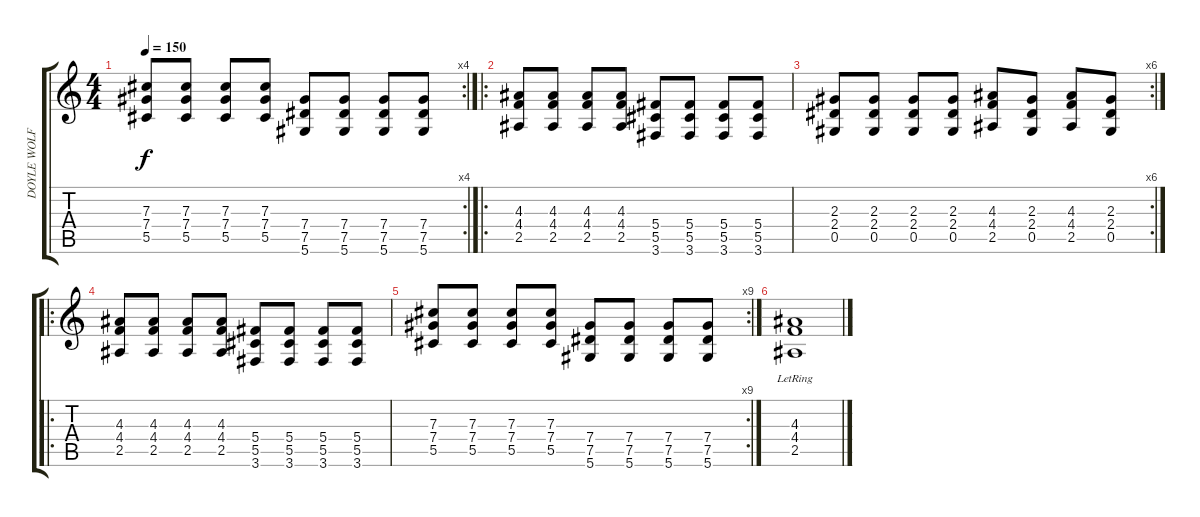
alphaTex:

\track ("DOYLE WOLFGANG VON FRANKENSTEIN" "DOYLE WOLF") {instrument distortionguitar}
\staff {score tabs}
\tuning (Eb4 Bb3 Gb3 Db3 Ab2 Eb2) {hide}
\rc 4
\ts (4 4)
\tempo 150
\clef g2
\ks c
(7.3 7.4 5.5).8{dy f} (7.3 7.4 5.5).8 (7.3 7.4 5.5).8 (7.3 7.4 5.5).8 (7.4 7.5 5.6).8 (7.4 7.5 5.6).8 (7.4 7.5 5.6).8 (7.4 7.5 5.6).8 |
\ro
(4.3 4.4 2.5).8 (4.3 4.4 2.5).8 (4.3 4.4 2.5).8 (4.3 4.4 2.5).8 (5.4 5.5 3.6).8 (5.4 5.5 3.6).8 (5.4 5.5 3.6).8 (5.4 5.5 3.6).8 |
\rc 6
(2.3 2.4 0.5).8 (2.3 2.4 0.5).8 (2.3 2.4 0.5).8 (2.3 2.4 0.5).8 (4.3 4.4 2.5).8 (2.3 2.4 0.5).8 (4.3 4.4 2.5).8 (2.3 2.4 0.5).8 |
\ro
(4.3 4.4 2.5).8 (4.3 4.4 2.5).8 (4.3 4.4 2.5).8 (4.3 4.4 2.5).8 (5.4 5.5 3.6).8 (5.4 5.5 3.6).8 (5.4 5.5 3.6).8 (5.4 5.5 3.6).8 |
\rc 9
(7.3 7.4 5.5).8 (7.3 7.4 5.5).8 (7.3 7.4 5.5).8 (7.3 7.4 5.5).8 (7.4 7.5 5.6).8 (7.4 7.5 5.6).8 (7.4 7.5 5.6).8 (7.4 7.5 5.6).8 |
(4.3{lr} 4.4{lr} 2.5{lr}).1
